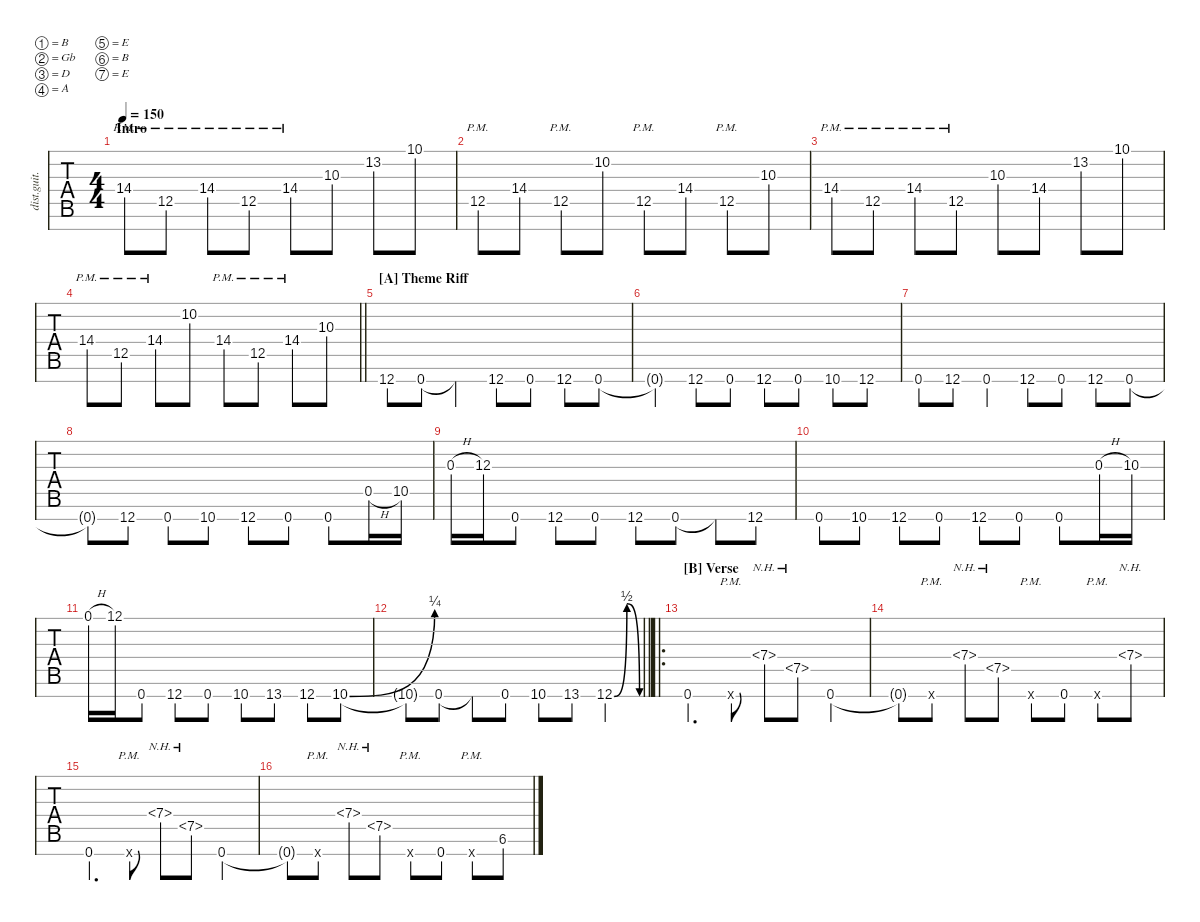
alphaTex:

\defaultSystemsLayout 4
\hideDynamics
\bracketExtendMode nobrackets
\track ("Distortion Guitar" "dist.guit.") {instrument distortionguitar}
\staff {tabs}
\tuning (B3 Gb3 D3 A2 E2 B1 E1)
\ts (4 4)
\section ("" "Intro")
\tempo 150
\clef g2
\ks c
14.4{pm}.8{dy mf instrument distortionguitar beam Up} 12.5{pm}.8{beam Up} 14.4{pm}.8{beam Up} 12.5{pm}.8{beam Up} 14.4{pm}.8{beam Down} 10.3.8{beam Down} 13.2.8{beam Down} 10.1.8{beam Down} |
12.5{pm}.8{beam Up} 14.4.8{beam Up} 12.5{pm}.8{beam Up} 10.2.8{beam Up} 12.5{pm}.8{beam Up} 14.4.8{beam Up} 12.5{pm}.8{beam Up} 10.3.8{beam Up} |
14.4{pm}.8{beam Up} 12.5{pm}.8{beam Up} 14.4{pm}.8{beam Up} 12.5{pm}.8{beam Up} 10.3.8{beam Down} 14.4.8{beam Down} 13.2.8{beam Down} 10.1.8{beam Down} |
\barLineRight lightlight
14.4{pm}.8{beam Up} 12.5{pm}.8{beam Up} 14.4{pm}.8{beam Down} 10.2.8{beam Down} 14.4{pm}.8{beam Up} 12.5{pm}.8{beam Up} 14.4{pm}.8{beam Down} 10.3.8{beam Down} |
\section ("A" "Theme Riff")
12.7.8{beam Up} 0.7.8{beam Up} 0.7{t}.4{beam Up} 12.7.8{beam Up} 0.7.8{beam Up} 12.7.8{beam Up} 0.7.8{beam Up} |
0.7{t}.4{beam Up} 12.7.8{beam Up} 0.7.8{beam Up} 12.7.8{beam Up} 0.7.8{beam Up} 10.7.8{beam Up} 12.7.8{beam Up} |
0.7.8{beam Up} 12.7.8{beam Up} 0.7.4{beam Up} 12.7.8{beam Up} 0.7.8{beam Up} 12.7.8{beam Up} 0.7.8{beam Up} |
0.7{t}.8{beam Up} 12.7.8{beam Up} 0.7.8{beam Up} 10.7.8{beam Up} 12.7.8{beam Up} 0.7.8{beam Up} 0.7.8{beam Up} 0.5{h}.16{beam Up} 10.5.16{beam Up} |
0.3{h}.16{beam Up} 12.3.16{beam Up} 0.7.8{beam Up} 12.7.8{beam Up} 0.7.8{beam Up} 12.7.8{beam Up} 0.7.8{beam Up} 0.7{t}.8{beam Up} 12.7.8{beam Up} |
0.7.8{beam Up} 10.7.8{beam Up} 12.7.8{beam Up} 0.7.8{beam Up} 12.7.8{beam Up} 0.7.8{beam Up} 0.7.8{beam Up} 0.3{h}.16{beam Up} 10.3.16{beam Up} |
0.1{h}.16{beam Up} 12.1.16{beam Up} 0.7.8{beam Up} 12.7.8{beam Up} 0.7.8{beam Up} 10.7.8{beam Up} 13.7.8{beam Up} 12.7.8{beam Up} 10.7{be (bend 21.599999999999998 0 39 1)}.8{beam Up} |
\barLineRight lightlight
10.7{t}.8{beam Up} 0.7.8{beam Up} 0.7{t}.8{beam Up} 0.7.8{beam Up} 10.7.8{beam Up} 13.7.8{beam Up} 12.7{be (bendrelease 0 0 21 2 21 2 36.6 0)}.4{beam Up} |
\ro
\section ("B" "Verse")
0.7.4{d beam Up} 0.7{pm x}.8{beam Up} 7.4{nh}.8{beam Down} 7.5{nh}.8{beam Down} 0.7.4{beam Up} |
0.7{t}.8{beam Up} 0.7{pm x}.8{beam Up} 7.4{nh}.8{beam Down} 7.5{nh}.8{beam Down} 0.7{pm x}.8{beam Up} 0.7.8{beam Up} 0.7{pm x}.8{beam Up} 7.4{nh}.8{beam Up} |
0.7.4{d beam Up} 0.7{pm x}.8{beam Up} 7.4{nh}.8{beam Down} 7.5{nh}.8{beam Down} 0.7.4{beam Up} |
0.7{t}.8{beam Up} 0.7{pm x}.8{beam Up} 7.4{nh}.8{beam Down} 7.5{nh}.8{beam Down} 0.7{pm x}.8{beam Up} 0.7.8{beam Up} 0.7{pm x}.8{beam Up} 6.6.8{beam Up}
